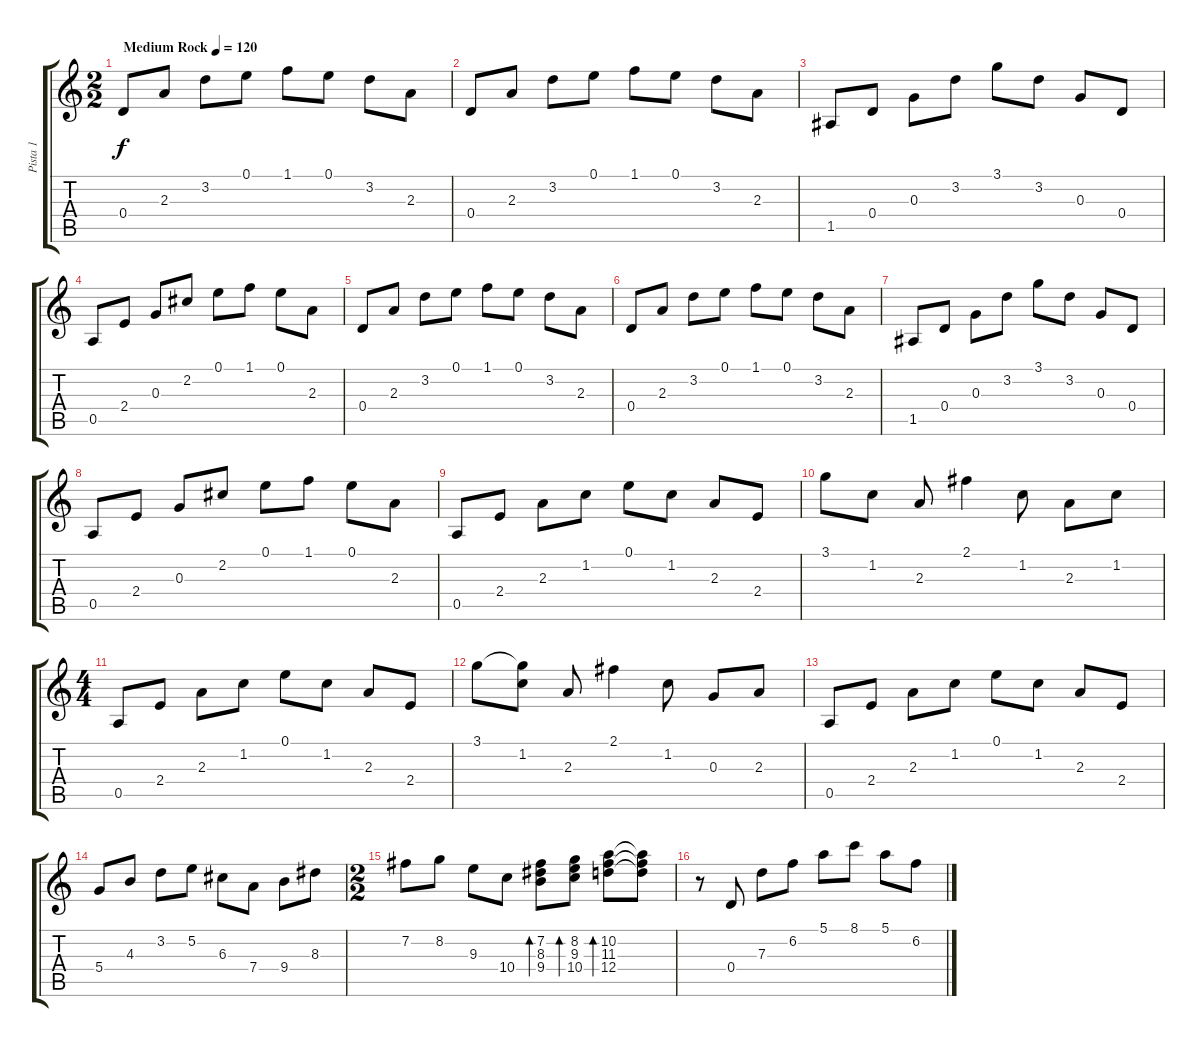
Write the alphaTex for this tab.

\track ("Pista 1" "Pista 1") {instrument overdrivenguitar}
\staff {score tabs}
\tuning (E4 B3 G3 D3 A2 E2) {hide}
\ts (2 2)
\tempo (120 "Medium Rock")
\clef g2
\ks c
0.4.8{dy f instrument overdrivenguitar} 2.3.8 3.2.8 0.1.8 1.1.8 0.1.8 3.2.8 2.3.8 |
0.4.8 2.3.8 3.2.8 0.1.8 1.1.8 0.1.8 3.2.8 2.3.8 |
1.5.8 0.4.8 0.3.8 3.2.8 3.1.8 3.2.8 0.3.8 0.4.8 |
0.5.8 2.4.8 0.3.8 2.2.8 0.1.8 1.1.8 0.1.8 2.3.8 |
0.4.8 2.3.8 3.2.8 0.1.8 1.1.8 0.1.8 3.2.8 2.3.8 |
0.4.8 2.3.8 3.2.8 0.1.8 1.1.8 0.1.8 3.2.8 2.3.8 |
1.5.8 0.4.8 0.3.8 3.2.8 3.1.8 3.2.8 0.3.8 0.4.8 |
0.5.8 2.4.8 0.3.8 2.2.8 0.1.8 1.1.8 0.1.8 2.3.8 |
0.5.8 2.4.8 2.3.8 1.2.8 0.1.8 1.2.8 2.3.8 2.4.8 |
3.1.8 1.2.8 2.3.8 2.1.4 1.2.8 2.3.8 1.2.8 |
\ts (4 4)
0.5.8 2.4.8 2.3.8 1.2.8 0.1.8 1.2.8 2.3.8 2.4.8 |
3.1.8 (3.1{t} 1.2).8 2.3.8 2.1.4 1.2.8 0.3.8 2.3.8 |
0.5.8 2.4.8 2.3.8 1.2.8 0.1.8 1.2.8 2.3.8 2.4.8 |
5.4.8 4.3.8 3.2.8 5.2.8 6.3.8 7.4.8 9.4.8 8.3.8 |
\ts (2 2)
7.2.8 8.2.8 9.3.8 10.4.8 (7.2 8.3 9.4).8{bd 30} (8.2 9.3 10.4).8{bd 30} (10.2 11.3 12.4).8{bd 60} (10.2{t} 11.3{t} 12.4{t}).8 |
r.8 0.4.8 7.3.8 6.2.8 5.1.8 8.1.8 5.1.8 6.2.8
